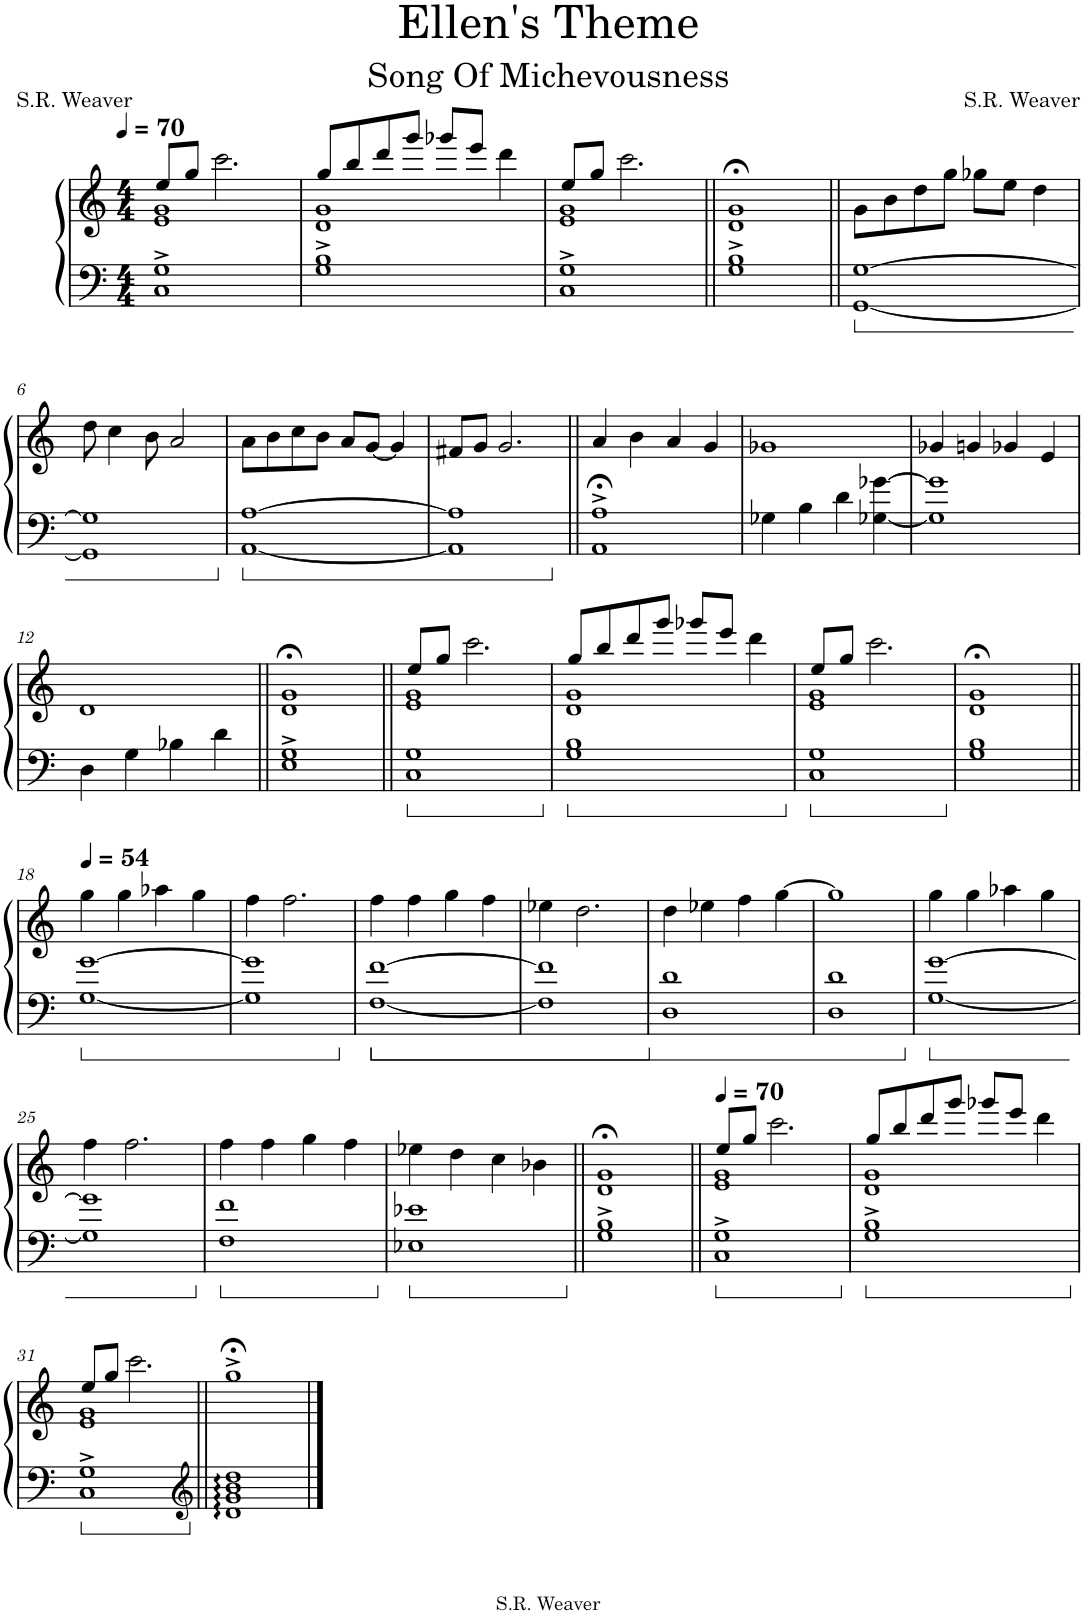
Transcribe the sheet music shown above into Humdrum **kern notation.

**kern	**kern
*part1	*part1
*staff2	*staff1
*I"Piano	*
*I'Pno.	*
*clefF4	*clefG2
*k[]	*k[]
*M4/4	*M4/4
*MM70	*MM70
=1	=1
*	*^
1C^ 1G^	1e 1g	8ee/L
.	.	8gg/J
.	.	2.ccc\
=2	=2	=2
1G^ 1B^	1d 1g	8gg/L
.	.	8bb/
.	.	8ddd/
.	.	8ggg/J
.	.	8ggg-X/L
.	.	8eee/J
.	.	4ddd\
=3	=3	=3
1C^ 1G^	1e 1g	8ee/L
.	.	8gg/J
.	.	2.ccc\
*	*v	*v
=4||	=4||
1G^ 1B^	1d;< 1g;<
=5||	=5||
[1GG [1G	8g\L
.	8b\
.	8dd\
.	8gg\J
.	8gg-X\L
.	8ee\J
.	4dd\
!!LO:LB:g=z
=6	=6
1GG] 1G]	8dd\
.	4cc\
.	8b\
.	2a/
=7	=7
[1AA [1A	8a\L
.	8b\
.	8cc\
.	8b\J
.	8a/L
.	[8g/J
.	4g/]
=8	=8
1AA] 1A]	8f#X/L
.	8g/J
.	2.g/
=9||	=9||
1AA;<^ 1A;<^	4a/
.	4b\
.	4a/
.	4g/
=10	=10
4G-X\	1g-X
4B\	.
4d\	.
[4G-X\ [4g-X\	.
=11	=11
1G-] 1g-]	4g-X/
.	4gn/
.	4g-X/
.	4e/
!!LO:LB:g=z
=12	=12
4D\	1d
4G\	.
4B-X\	.
4d\	.
=13||	=13||
1E^ 1G^	1d;< 1g;<
=14||	=14||
*	*^
1C 1G	1e 1g	8ee/L
.	.	8gg/J
.	.	2.ccc\
=15	=15	=15
1G 1B	1d 1g	8gg/L
.	.	8bb/
.	.	8ddd/
.	.	8ggg/J
.	.	8ggg-X/L
.	.	8eee/J
.	.	4ddd\
=16	=16	=16
1C 1G	1e 1g	8ee/L
.	.	8gg/J
.	.	2.ccc\
*	*v	*v
=17	=17
1G 1B	1d;< 1g;<
!!LO:LB:g=z
=18||	=18||
*	*MM54
[1G [1g	4gg\
.	4gg\
.	4aa-X\
.	4gg\
=19	=19
1G] 1g]	4ff\
.	2.ff\
=20	=20
[1F [1f	4ff\
.	4ff\
.	4gg\
.	4ff\
=21	=21
*	*ped
1F] 1f]	4ee-X\
.	2.dd\
=22	=22
1D 1d	4dd\
.	4ee-X\
.	4ff\
.	[4gg\
=23	=23
1D 1d	1gg]
=24	=24
*Xped	*
[1G [1g	4gg\
.	4gg\
.	4aa-X\
.	4gg\
!!LO:LB:g=z
=25	=25
1G] 1g]	4ff\
.	2.ff\
=26	=26
1F 1f	4ff\
.	4ff\
.	4gg\
.	4ff\
=27	=27
1E-X 1e-X	4ee-X\
.	4dd\
.	4cc\
.	4b-X\
=28||	=28||
1G^ 1B^	1d;< 1g;<
=29||	=29||
*	*MM70
*	*^
1C^ 1G^	1e 1g	8ee/L
.	.	8gg/J
.	.	2.ccc\
=30	=30	=30
1G^ 1B^	1d 1g	8gg/L
.	.	8bb/
.	.	8ddd/
.	.	8ggg/J
.	.	8ggg-X/L
.	.	8eee/J
.	.	4ddd\
!!LO:LB:g=z	!!
=31	=31	=31
1C^ 1G^	1e 1g	8ee/L
.	.	8gg/J
.	.	2.ccc\
*	*v	*v
=32||	=32||
*clefG2	*
1d: 1g: 1b: 1dd:	1gg;<^
==	==
*-	*-
